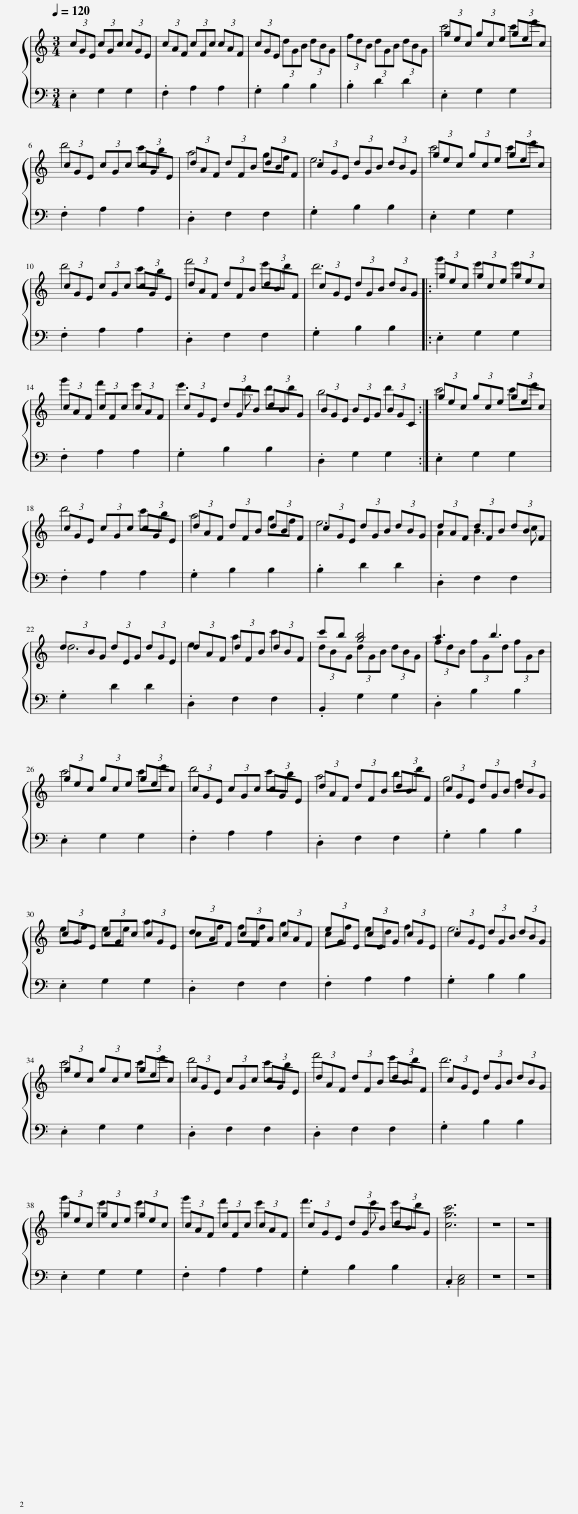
X:1
%%score { ( 1 3 ) | 2 }
L:1/8
Q:1/4=120
M:3/4
I:linebreak $
K:C
V:1 treble
V:3 treble
V:2 bass
V:1
 (3cGE (3cGc (3cGE | (3cAF (3cFc (3cAF | (3cGE (3dGB (3dBG | (3fdB (3dGB (3dBG | (3gec (3gce (3gec |$ %5
 (3cGE (3cGc (3cGE | (3dAF (3dFB (3dBF | (3cGE (3dGB (3dBG | (3gec (3gce (3gec |$ (3cGE (3cGc (3cGE | %10
 (3dAF (3dFB (3dBF | (3cGE (3dGB (3dBG |: (3gec (3gce (3gec |$ (3cAF (3cFc (3cAF | (3cGE (3dGB (3dBG | %15
 (3BGE (3BEG (3BGC :| (3gec (3gce (3gec |$ (3cGE (3cGc (3cGE | (3dAF (3dFB (3dBF | (3cGE (3dGB (3dBG | %20
 (3dAF (3dFB (3dBF |$ (3dBG (3dEG (3dGE | (3dAF (3dFB (3dBF | c'b [gb]4 | a3 b3 |$ %25
 (3gec (3gce (3gec | (3cGE (3cGc (3cGE | (3dAF (3dFB (3dBF | (3cGE (3dGB (3dBG |$ (3cGE (3cGc (3cGE | %30
 (3dAF (3cFA (3cAF | (3eGE (3cEG (3cGE | (3cGE (3dGB (3dBG |$ (3gec (3gce (3gec | (3cGE (3cGc (3cGE | %35
 (3dAF (3dFB (3dBF | (3cGE (3dGB (3dBG |$ (3gec (3gce (3gec | (3cAF (3cFc (3cAF | (3cGE (3dGB (3dBG | %40
 [cgc']6 | z6 | z6 |] %43
V:2
 .E,2 G,2 G,2 | .F,2 A,2 A,2 | .G,2 B,2 B,2 | .B,2 D2 D2 | .E,2 G,2 G,2 |$ %5
 .F,2 A,2 A,2 | .D,2 F,2 F,2 | .G,2 B,2 B,2 | .E,2 G,2 G,2 |$ .F,2 A,2 A,2 | %10
 .D,2 F,2 F,2 | .G,2 B,2 B,2 |: .E,2 G,2 G,2 |$ .F,2 A,2 A,2 | .G,2 B,2 B,2 | %15
 .D,2 G,2 G,2 :| .E,2 G,2 G,2 |$ .F,2 A,2 A,2 | .G,2 B,2 B,2 | .B,2 D2 D2 | %20
 .D,2 F,2 F,2 |$ .G,2 D2 D2 | .D,2 F,2 F,2 | .B,,2 G,2 G,2 | .D,2 B,2 B,2 |$ %25
 .E,2 G,2 G,2 | .F,2 A,2 A,2 | .D,2 F,2 F,2 | .G,2 B,2 B,2 |$ .E,2 G,2 G,2 | %30
 .D,2 F,2 F,2 | .F,2 A,2 A,2 | .G,2 B,2 B,2 |$ .E,2 G,2 G,2 | .D,2 F,2 F,2 | %35
 .D,2 F,2 F,2 | .G,2 B,2 B,2 |$ .E,2 G,2 G,2 | .F,2 A,2 A,2 | .G,2 B,2 B,2 | %40
 .C,2 [C,E,]4 | z6 | z6 |] %43
V:3
 x6 | x6 | x6 | x6 | c'4 c'e' |$ %5
 d'4 c'b | a4 gf | e6 | c'4 c'e' |$ d'4 c'b | %10
 f'4 e'd' | d'6 |: g'2 e'2 e'2 |$ g'2 f'2 e'2 | e'3 d' d'd' | %15
 b4 d'2 :| c'4 c'e' |$ d'4 c'b | a4 gf | e6 | %20
 A2 B3 c |$ d6 | e2 a2 c'2 | (3dBG (3dGB (3dBG | (3fdB (3fGd (3fGB |$ %25
 c'4 c'e' | d'4 c'b | a4 bd' | g4 f2 |$ ef ee a2 | %30
 cf ff g2 | cf ed f2 | e6 |$ c'4 c'e' | d'4 c'b | %35
 f'4 e'd' | d'6 |$ g'2 e'2 e'2 | g'2 f'2 e'2 | f'3 e' e'd' | %40
 x6 | x6 | x6 |] %43
